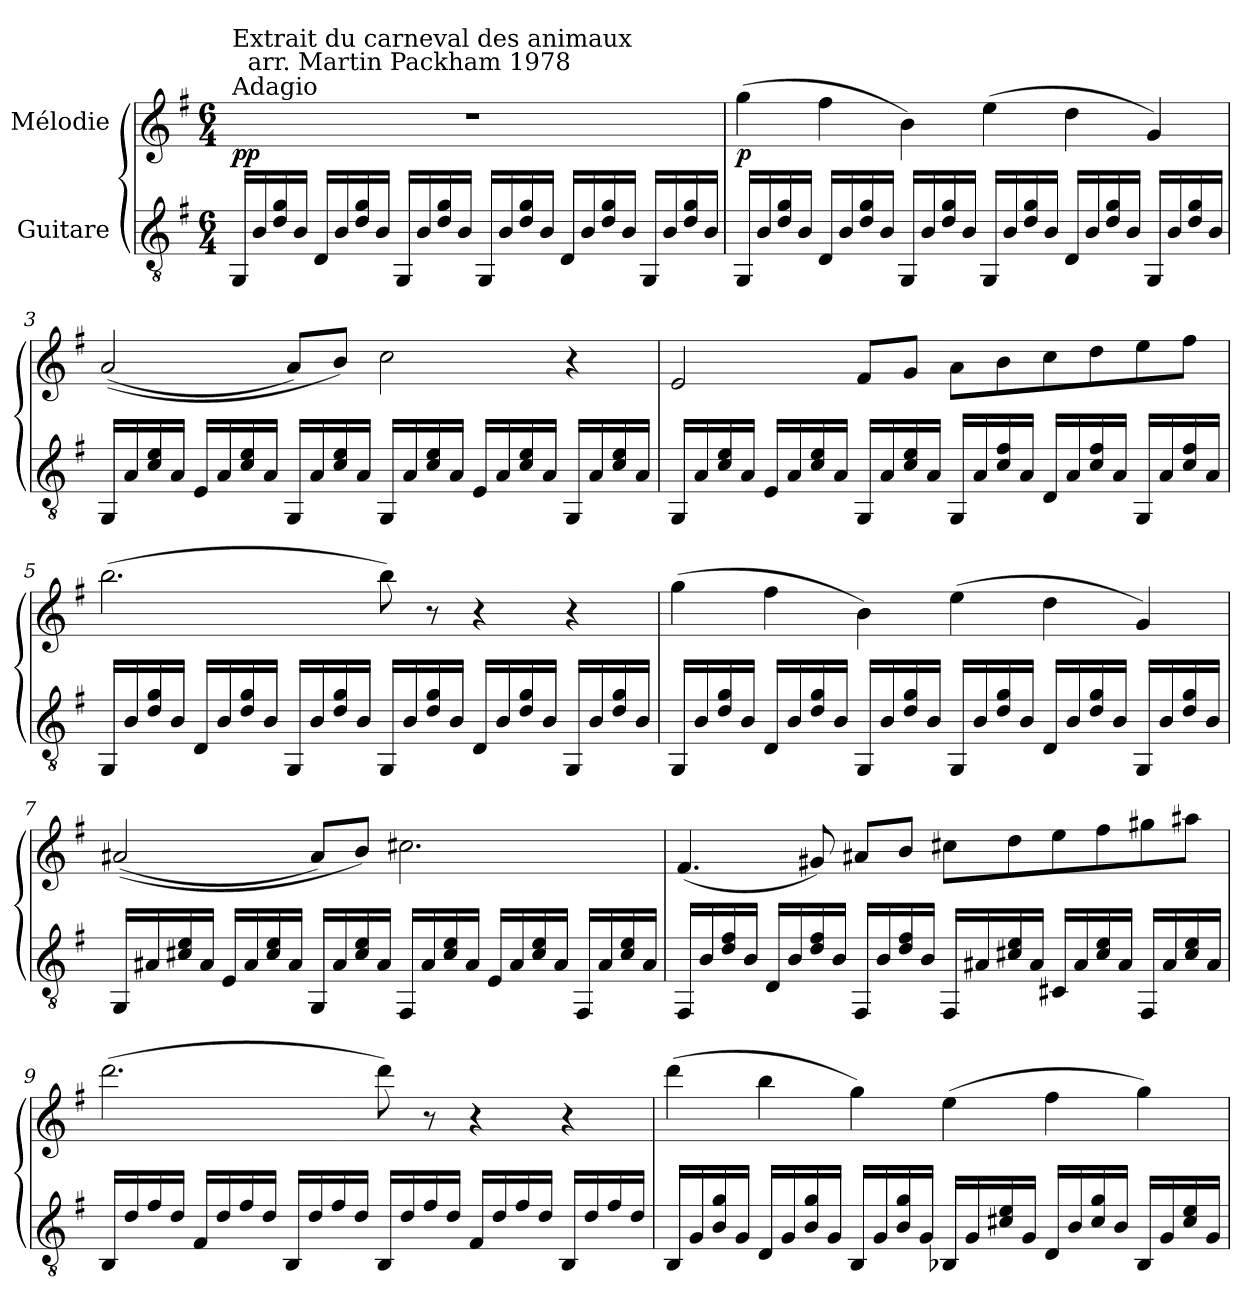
**kern	**kern	**dynam
*part2	*part1	*part1
*staff2	*staff1	*staff1
*I"Guitare	*I"Mélodie	*
*clefGv2	*clefG2	*
*k[f#]	*k[f#]	*
*G:	*G:	*
*M6/4	*M6/4	*
=1	=1	=1
!	!LO:TX:a:t=Adagio	!
!	!LO:TX:a:t=Extrait du carneval des animaux\n        arr. Martin Packham 1978	!
!	!LO:N:vis=1	!LO:DY:b
16GG/LL	1.r	pp
16B!/	.	.
16d/ 16g/	.	.
16B!/JJ	.	.
16D/LL	.	.
16B!/	.	.
16d/ 16g/	.	.
16B!/JJ	.	.
16GG/LL	.	.
16B!/	.	.
16d/ 16g/	.	.
16B!/JJ	.	.
16GG/LL	.	.
16B!/	.	.
16d/ 16g/	.	.
16B!/JJ	.	.
16D/LL	.	.
16B!/	.	.
16d/ 16g/	.	.
16B!/JJ	.	.
16GG/LL	.	.
16B!/	.	.
16d/ 16g/	.	.
16B!/JJ	.	.
=2	=2	=2
!	!	!LO:DY:b
16GG/LL	(>4gg	p
16B!/	.	.
16d/ 16g/	.	.
16B!/JJ	.	.
16D/LL	4ff#	.
16B!/	.	.
16d/ 16g/	.	.
16B!/JJ	.	.
16GG/LL	4b)	.
16B!/	.	.
16d/ 16g/	.	.
16B!/JJ	.	.
16GG/LL	(>4ee	.
16B!/	.	.
16d/ 16g/	.	.
16B!/JJ	.	.
16D/LL	4dd	.
16B!/	.	.
16d/ 16g/	.	.
16B!/JJ	.	.
16GG/LL	4g)	.
16B!/	.	.
16d/ 16g/	.	.
16B!/JJ	.	.
=3	=3	=3
16GG/LL	(<(<2a	.
16A!/	.	.
16c/ 16e/	.	.
16A!/JJ	.	.
16E/LL	.	.
16A!/	.	.
16c/ 16e/	.	.
16A!/JJ	.	.
16GG/LL	8aL)	.
16A!/	.	.
16c/ 16e/	8bJ)	.
16A!/JJ	.	.
16GG/LL	2cc	.
16A!/	.	.
16c/ 16e/	.	.
16A!/JJ	.	.
16E/LL	.	.
16A!/	.	.
16c/ 16e/	.	.
16A!/JJ	.	.
16GG/LL	4r	.
16A!/	.	.
16c/ 16e/	.	.
16A!/JJ	.	.
!!LO:LB:g=z
=4	=4	=4
16GG/LL	2e	.
16A!/	.	.
16c/ 16e/	.	.
16A!/JJ	.	.
16E/LL	.	.
16A!/	.	.
16c/ 16e/	.	.
16A!/JJ	.	.
16GG/LL	8f#L	.
16A!/	.	.
16c/ 16e/	8gJ	.
16A!/JJ	.	.
16GG/LL	8aL	.
16A!/	.	.
16c/ 16f#/	8b	.
16A!/JJ	.	.
16D/LL	8cc	.
16A!/	.	.
16c/ 16f#/	8dd	.
16A!/JJ	.	.
16GG/LL	8ee	.
16A!/	.	.
16c/ 16f#/	8ff#J	.
16A!/JJ	.	.
=5	=5	=5
16GG/LL	(>2.bb	.
16B!/	.	.
16d/ 16g/	.	.
16B!/JJ	.	.
16D/LL	.	.
16B!/	.	.
16d/ 16g/	.	.
16B!/JJ	.	.
16GG/LL	.	.
16B!/	.	.
16d/ 16g/	.	.
16B!/JJ	.	.
16GG/LL	8bb)	.
16B!/	.	.
16d/ 16g/	8r	.
16B!/JJ	.	.
16D/LL	4r	.
16B!/	.	.
16d/ 16g/	.	.
16B!/JJ	.	.
16GG/LL	4r	.
16B!/	.	.
16d/ 16g/	.	.
16B!/JJ	.	.
=6	=6	=6
16GG/LL	(>4gg	.
16B!/	.	.
16d/ 16g/	.	.
16B!/JJ	.	.
16D/LL	4ff#	.
16B!/	.	.
16d/ 16g/	.	.
16B!/JJ	.	.
16GG/LL	4b)	.
16B!/	.	.
16d/ 16g/	.	.
16B!/JJ	.	.
16GG/LL	(>4ee	.
16B!/	.	.
16d/ 16g/	.	.
16B!/JJ	.	.
16D/LL	4dd	.
16B!/	.	.
16d/ 16g/	.	.
16B!/JJ	.	.
16GG/LL	4g)	.
16B!/	.	.
16d/ 16g/	.	.
16B!/JJ	.	.
!!LO:LB:g=z
=7	=7	=7
16GGLL	(<(<2a#X	.
16A#X!	.	.
16c#X 16e	.	.
16A#!JJ	.	.
16ELL	.	.
16A#!	.	.
16c# 16e	.	.
16A#!JJ	.	.
16GGLL	8a#L)	.
16A#!	.	.
16c# 16e	8bJ)	.
16A#!JJ	.	.
16FF#LL	2.cc#X	.
16A#!	.	.
16c# 16e	.	.
16A#!JJ	.	.
16ELL	.	.
16A#!	.	.
16c# 16e	.	.
16A#!JJ	.	.
16FF#LL	.	.
16A#!	.	.
16c# 16e	.	.
16A#!JJ	.	.
=8	=8	=8
16FF#LL	(<4.f#	.
16B!	.	.
16d 16f#	.	.
16B!JJ	.	.
16DLL	.	.
16B!	.	.
16d 16f#	8g#X)	.
16B!JJ	.	.
16FF#LL	8a#XL	.
16B!	.	.
16d 16f#	8bJ	.
16B!JJ	.	.
16FF#LL	8cc#XL	.
16A#X!	.	.
16c#X 16e	8dd	.
16A#!JJ	.	.
16C#XLL	8ee	.
16A#!	.	.
16c# 16e	8ff#	.
16A#!JJ	.	.
16FF#LL	8gg#X	.
16A#!	.	.
16c# 16e	8aa#XJ	.
16A#!JJ	.	.
=9	=9	=9
16BB/LL	(>2.ddd	.
16d!/	.	.
16f#!/	.	.
16d!/JJ	.	.
16F#/LL	.	.
16d!/	.	.
16f#!/	.	.
16d!/JJ	.	.
16BB/LL	.	.
16d!/	.	.
16f#!/	.	.
16d!/JJ	.	.
16BB/LL	8ddd)	.
16d!/	.	.
16f#!/	8r	.
16d!/JJ	.	.
16F#/LL	4r	.
16d!/	.	.
16f#!/	.	.
16d!/JJ	.	.
16BB/LL	4r	.
16d!/	.	.
16f#!/	.	.
16d!/JJ	.	.
!!LO:LB:g=z
=10	=10	=10
16BB/LL	(>4ddd	.
16G!/	.	.
16B/ 16g/	.	.
16G!/JJ	.	.
16D/LL	4bb	.
16G!/	.	.
16B/ 16g/	.	.
16G!/JJ	.	.
16BB/LL	4gg)	.
16G!/	.	.
16B/ 16g/	.	.
16G!/JJ	.	.
16BB-X/LL	(>4ee	.
16G!/	.	.
16c#X/ 16e/	.	.
16G!/JJ	.	.
16D/LL	4ff#	.
16B!/	.	.
16c#/ 16g/	.	.
16B!/JJ	.	.
16BB-/LL	4gg)	.
16G!/	.	.
16c#/ 16e/	.	.
16G!/JJ	.	.
=	=	=
*-	*-	*-
